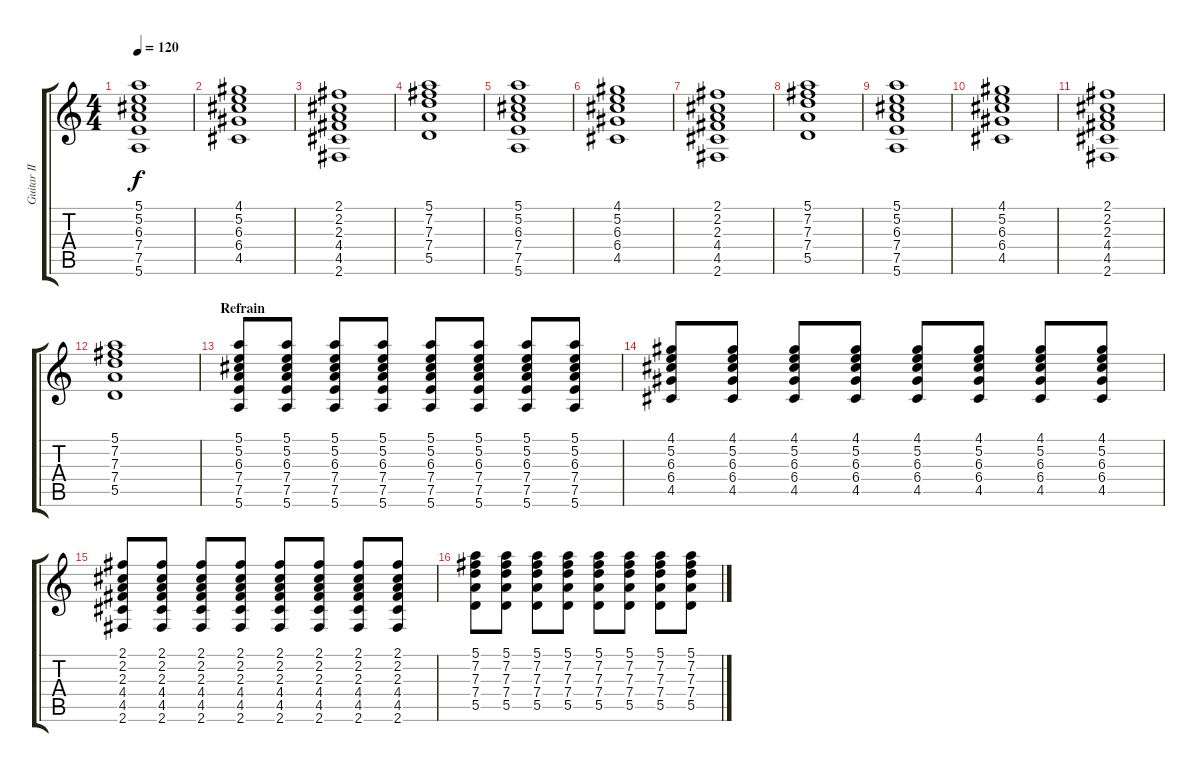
\track ("Guitar II" "Guitar II") {instrument acousticguitarsteel}
\staff {score tabs}
\tuning (E4 B3 G3 D3 A2 E2) {hide}
\ts (4 4)
\tempo 120
\clef g2
\ks c
(5.1 5.2 6.3 7.4 7.5 5.6).1{dy f} |
(4.1 5.2 6.3 6.4 4.5).1 |
(2.1 2.2 2.3 4.4 4.5 2.6).1 |
(5.1 7.2 7.3 7.4 5.5).1 |
(5.1 5.2 6.3 7.4 7.5 5.6).1 |
(4.1 5.2 6.3 6.4 4.5).1 |
(2.1 2.2 2.3 4.4 4.5 2.6).1 |
(5.1 7.2 7.3 7.4 5.5).1 |
(5.1 5.2 6.3 7.4 7.5 5.6).1 |
(4.1 5.2 6.3 6.4 4.5).1 |
(2.1 2.2 2.3 4.4 4.5 2.6).1 |
(5.1 7.2 7.3 7.4 5.5).1 |
\section ("" "Refrain")
(5.1 5.2 6.3 7.4 7.5 5.6).8 (5.1 5.2 6.3 7.4 7.5 5.6).8 (5.1 5.2 6.3 7.4 7.5 5.6).8 (5.1 5.2 6.3 7.4 7.5 5.6).8 (5.1 5.2 6.3 7.4 7.5 5.6).8 (5.1 5.2 6.3 7.4 7.5 5.6).8 (5.1 5.2 6.3 7.4 7.5 5.6).8 (5.1 5.2 6.3 7.4 7.5 5.6).8 |
(4.1 5.2 6.3 6.4 4.5).8 (4.1 5.2 6.3 6.4 4.5).8 (4.1 5.2 6.3 6.4 4.5).8 (4.1 5.2 6.3 6.4 4.5).8 (4.1 5.2 6.3 6.4 4.5).8 (4.1 5.2 6.3 6.4 4.5).8 (4.1 5.2 6.3 6.4 4.5).8 (4.1 5.2 6.3 6.4 4.5).8 |
(2.1 2.2 2.3 4.4 4.5 2.6).8 (2.1 2.2 2.3 4.4 4.5 2.6).8 (2.1 2.2 2.3 4.4 4.5 2.6).8 (2.1 2.2 2.3 4.4 4.5 2.6).8 (2.1 2.2 2.3 4.4 4.5 2.6).8 (2.1 2.2 2.3 4.4 4.5 2.6).8 (2.1 2.2 2.3 4.4 4.5 2.6).8 (2.1 2.2 2.3 4.4 4.5 2.6).8 |
(5.1 7.2 7.3 7.4 5.5).8 (5.1 7.2 7.3 7.4 5.5).8 (5.1 7.2 7.3 7.4 5.5).8 (5.1 7.2 7.3 7.4 5.5).8 (5.1 7.2 7.3 7.4 5.5).8 (5.1 7.2 7.3 7.4 5.5).8 (5.1 7.2 7.3 7.4 5.5).8 (5.1 7.2 7.3 7.4 5.5).8
